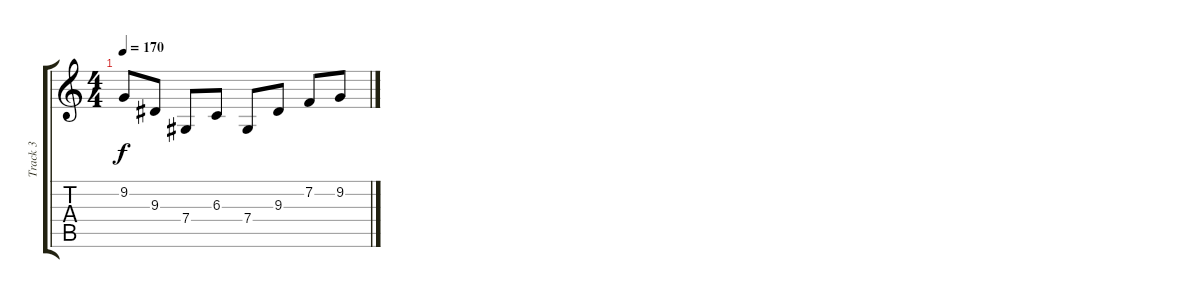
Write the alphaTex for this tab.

\track ("Track 3" "Track 3") {instrument lead2sawtooth}
\staff {score tabs}
\tuning (Eb4 Bb3 Gb3 Db3 Ab2 Db2) {hide}
\ts (4 4)
\tempo 170
\clef g2
\ks c
9.2.8{dy f} 9.3.8 7.4.8 6.3.8 7.4.8 9.3.8 7.2.8 9.2.8
